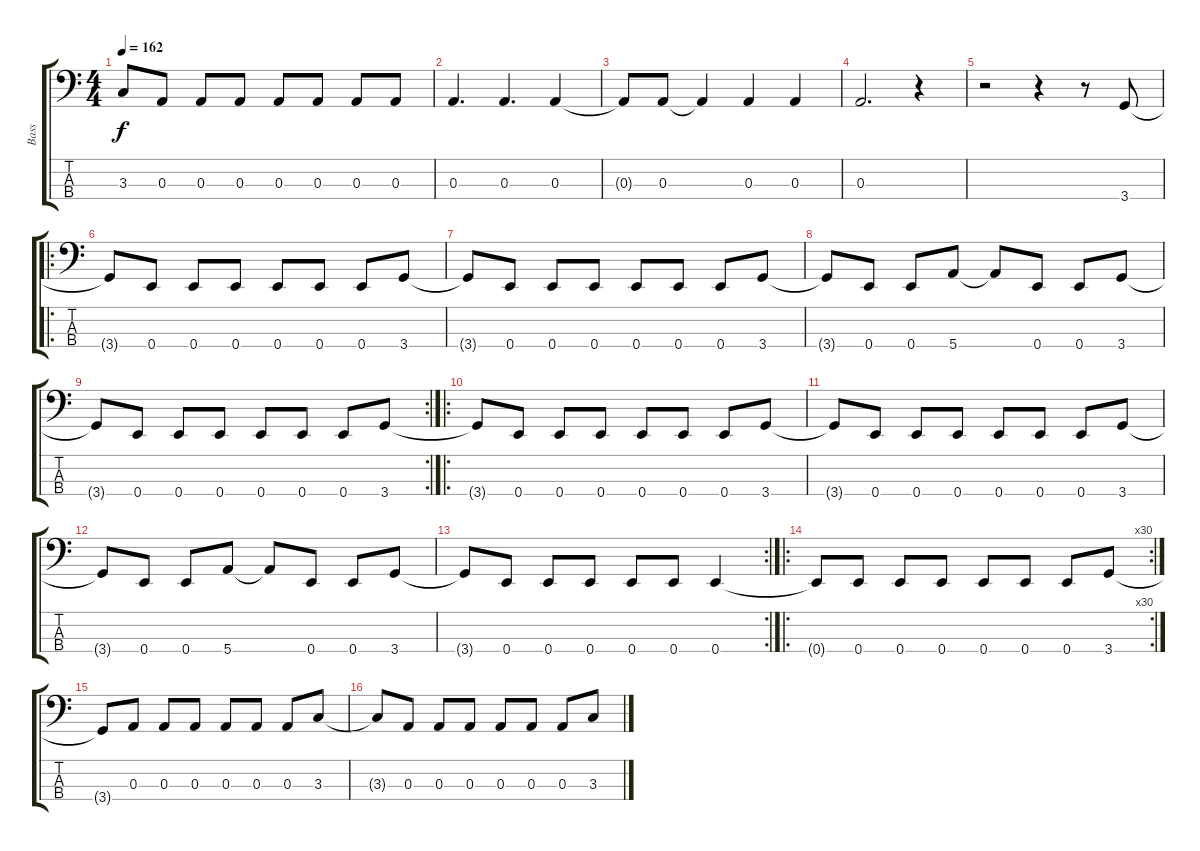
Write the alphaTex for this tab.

\track ("Bass" "Bass") {instrument electricbasspick}
\staff {score tabs}
\tuning (G2 D2 A1 E1) {hide}
\ts (4 4)
\tempo 162
\clef f4
\ks c
3.3{t}.8{dy f} 0.3.8 0.3.8 0.3.8 0.3.8 0.3.8 0.3.8 0.3.8 |
0.3.4{d} 0.3.4{d} 0.3.4 |
0.3{t}.8 0.3.8 0.3{t}.4 0.3.4 0.3.4 |
0.3.2{d} r.4 |
r.2 r.4 r.8 3.4.8 |
\ro
3.4{t}.8 0.4.8 0.4.8 0.4.8 0.4.8 0.4.8 0.4.8 3.4.8 |
3.4{t}.8 0.4.8 0.4.8 0.4.8 0.4.8 0.4.8 0.4.8 3.4.8 |
3.4{t}.8 0.4.8 0.4.8 5.4.8 5.4{t}.8 0.4.8 0.4.8 3.4.8 |
\rc 2
3.4{t}.8 0.4.8 0.4.8 0.4.8 0.4.8 0.4.8 0.4.8 3.4.8 |
\ro
3.4{t}.8 0.4.8 0.4.8 0.4.8 0.4.8 0.4.8 0.4.8 3.4.8 |
3.4{t}.8 0.4.8 0.4.8 0.4.8 0.4.8 0.4.8 0.4.8 3.4.8 |
3.4{t}.8 0.4.8 0.4.8 5.4.8 5.4{t}.8 0.4.8 0.4.8 3.4.8 |
\rc 2
3.4{t}.8 0.4.8 0.4.8 0.4.8 0.4.8 0.4.8 0.4.4 |
\ro
\rc 30
0.4{t}.8 0.4.8 0.4.8 0.4.8 0.4.8 0.4.8 0.4.8 3.4.8 |
3.4{t}.8 0.3.8 0.3.8 0.3.8 0.3.8 0.3.8 0.3.8 3.3.8 |
3.3{t}.8 0.3.8 0.3.8 0.3.8 0.3.8 0.3.8 0.3.8 3.3.8
